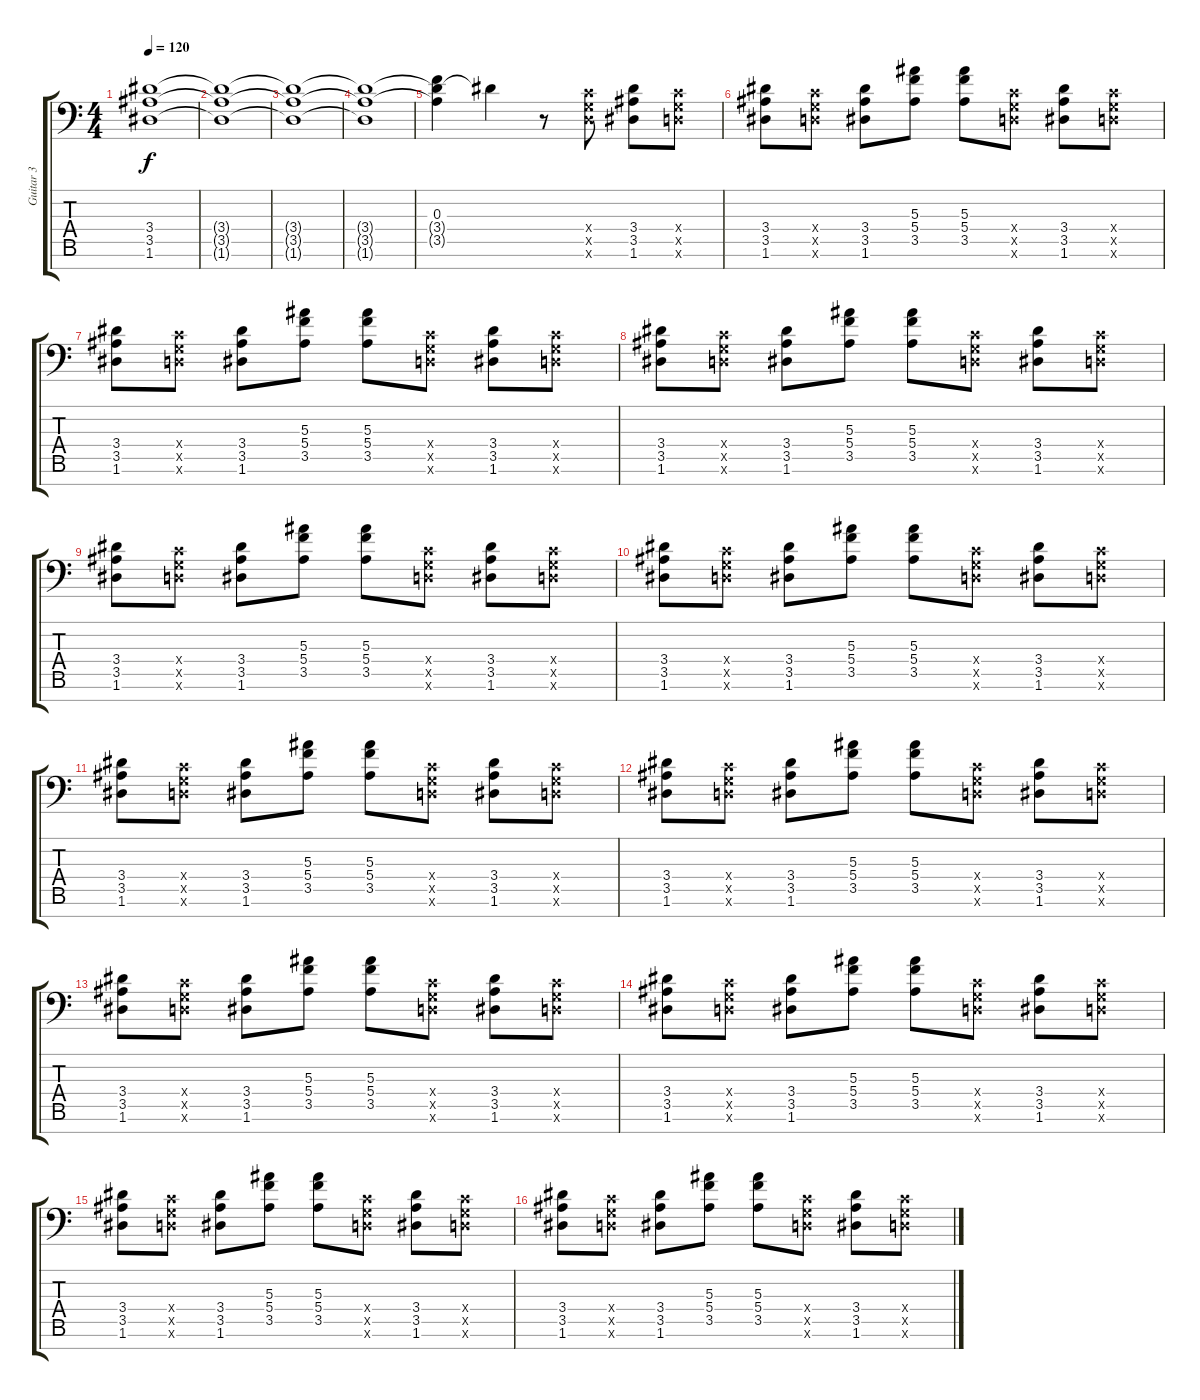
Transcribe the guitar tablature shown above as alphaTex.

\track ("Guitar 3" "Guitar 3") {instrument distortionguitar}
\staff {score tabs}
\tuning (D4 A3 F3 C3 G2 D2 G1) {hide}
\ts (4 4)
\tempo 120
\clef f4
\ks c
(3.4{t} 3.5{t} 1.6{t}).1{dy f} |
(3.4{t} 3.5{t} 1.6{t}).1 |
(3.4{t} 3.5{t} 1.6{t}).1 |
(3.4{t} 3.5{t} 1.6{t}).1 |
(0.3 3.4{t} 3.5{t}).4 3.4{t}.4 r.8 (0.4{x} 0.5{x} 0.6{x}).8 (3.4 3.5 1.6).8 (0.4{x} 0.5{x} 0.6{x}).8 |
(3.4 3.5 1.6).8 (0.4{x} 0.5{x} 0.6{x}).8 (3.4 3.5 1.6).8 (5.3 5.4 3.5).8 (5.3 5.4 3.5).8 (0.4{x} 0.5{x} 0.6{x}).8 (3.4 3.5 1.6).8 (0.4{x} 0.5{x} 0.6{x}).8 |
(3.4 3.5 1.6).8 (0.4{x} 0.5{x} 0.6{x}).8 (3.4 3.5 1.6).8 (5.3 5.4 3.5).8 (5.3 5.4 3.5).8 (0.4{x} 0.5{x} 0.6{x}).8 (3.4 3.5 1.6).8 (0.4{x} 0.5{x} 0.6{x}).8 |
(3.4 3.5 1.6).8 (0.4{x} 0.5{x} 0.6{x}).8 (3.4 3.5 1.6).8 (5.3 5.4 3.5).8 (5.3 5.4 3.5).8 (0.4{x} 0.5{x} 0.6{x}).8 (3.4 3.5 1.6).8 (0.4{x} 0.5{x} 0.6{x}).8 |
(3.4 3.5 1.6).8 (0.4{x} 0.5{x} 0.6{x}).8 (3.4 3.5 1.6).8 (5.3 5.4 3.5).8 (5.3 5.4 3.5).8 (0.4{x} 0.5{x} 0.6{x}).8 (3.4 3.5 1.6).8 (0.4{x} 0.5{x} 0.6{x}).8 |
(3.4 3.5 1.6).8 (0.4{x} 0.5{x} 0.6{x}).8 (3.4 3.5 1.6).8 (5.3 5.4 3.5).8 (5.3 5.4 3.5).8 (0.4{x} 0.5{x} 0.6{x}).8 (3.4 3.5 1.6).8 (0.4{x} 0.5{x} 0.6{x}).8 |
(3.4 3.5 1.6).8 (0.4{x} 0.5{x} 0.6{x}).8 (3.4 3.5 1.6).8 (5.3 5.4 3.5).8 (5.3 5.4 3.5).8 (0.4{x} 0.5{x} 0.6{x}).8 (3.4 3.5 1.6).8 (0.4{x} 0.5{x} 0.6{x}).8 |
(3.4 3.5 1.6).8 (0.4{x} 0.5{x} 0.6{x}).8 (3.4 3.5 1.6).8 (5.3 5.4 3.5).8 (5.3 5.4 3.5).8 (0.4{x} 0.5{x} 0.6{x}).8 (3.4 3.5 1.6).8 (0.4{x} 0.5{x} 0.6{x}).8 |
(3.4 3.5 1.6).8 (0.4{x} 0.5{x} 0.6{x}).8 (3.4 3.5 1.6).8 (5.3 5.4 3.5).8 (5.3 5.4 3.5).8 (0.4{x} 0.5{x} 0.6{x}).8 (3.4 3.5 1.6).8 (0.4{x} 0.5{x} 0.6{x}).8 |
(3.4 3.5 1.6).8 (0.4{x} 0.5{x} 0.6{x}).8 (3.4 3.5 1.6).8 (5.3 5.4 3.5).8 (5.3 5.4 3.5).8 (0.4{x} 0.5{x} 0.6{x}).8 (3.4 3.5 1.6).8 (0.4{x} 0.5{x} 0.6{x}).8 |
(3.4 3.5 1.6).8 (0.4{x} 0.5{x} 0.6{x}).8 (3.4 3.5 1.6).8 (5.3 5.4 3.5).8 (5.3 5.4 3.5).8 (0.4{x} 0.5{x} 0.6{x}).8 (3.4 3.5 1.6).8 (0.4{x} 0.5{x} 0.6{x}).8 |
(3.4 3.5 1.6).8 (0.4{x} 0.5{x} 0.6{x}).8 (3.4 3.5 1.6).8 (5.3 5.4 3.5).8 (5.3 5.4 3.5).8 (0.4{x} 0.5{x} 0.6{x}).8 (3.4 3.5 1.6).8 (0.4{x} 0.5{x} 0.6{x}).8
